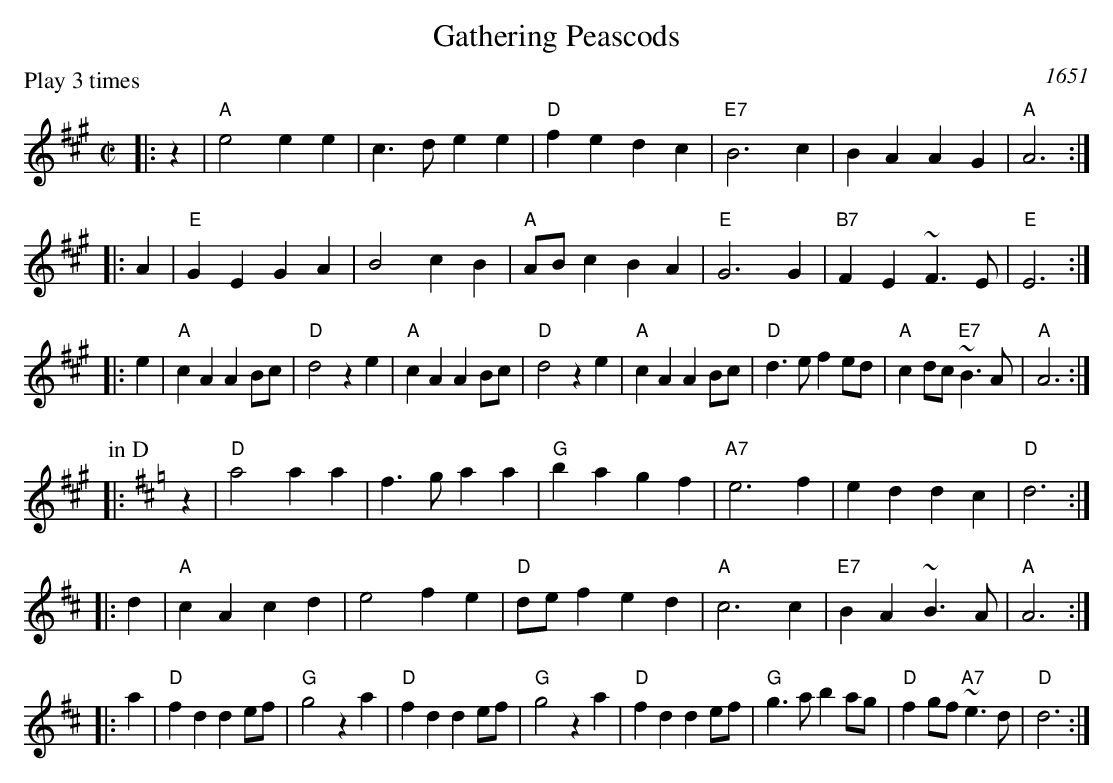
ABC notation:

X:1
T: Gathering Peascods
O: 1651
M: C|
L: 1/4
P: Play 3 times
K: A
|: z | "A"e2 ee | c>d ee | "D"fe dc | "E7"B3 c | BA AG | "A"A3 :|
|: A | "E"GE GA | B2 cB | "A"A/B/c BA | "E"G3 G | "B7"FE ~F>E | "E"E3 :|
|: e | "A"cA AB/c/ | "D"d2 ze | "A"cA AB/c/ | "D"d2 ze  | "A"cA AB/c/ | "D"d>ef e/d/ | "A"cd/c/ "E7"~B>A | "A"A3 :|
P: in D
K: D
|: z | "D"a2 aa | f>g aa | "G"ba gf | "A7"e3 f | ed dc | "D"d3 :|
|: d | "A"cA cd | e2 fe | "D"d/e/f ed | "A"c3 c | "E7"BA ~B>A | "A"A3 :|
|: a | "D"fd de/f/ | "G"g2 za | "D"fd de/f/ | "G"g2 za  | "D"fd de/f/ | "G"g>ab a/g/ | "D"fg/f/ "A7"~e>d | "D"d3 :|
